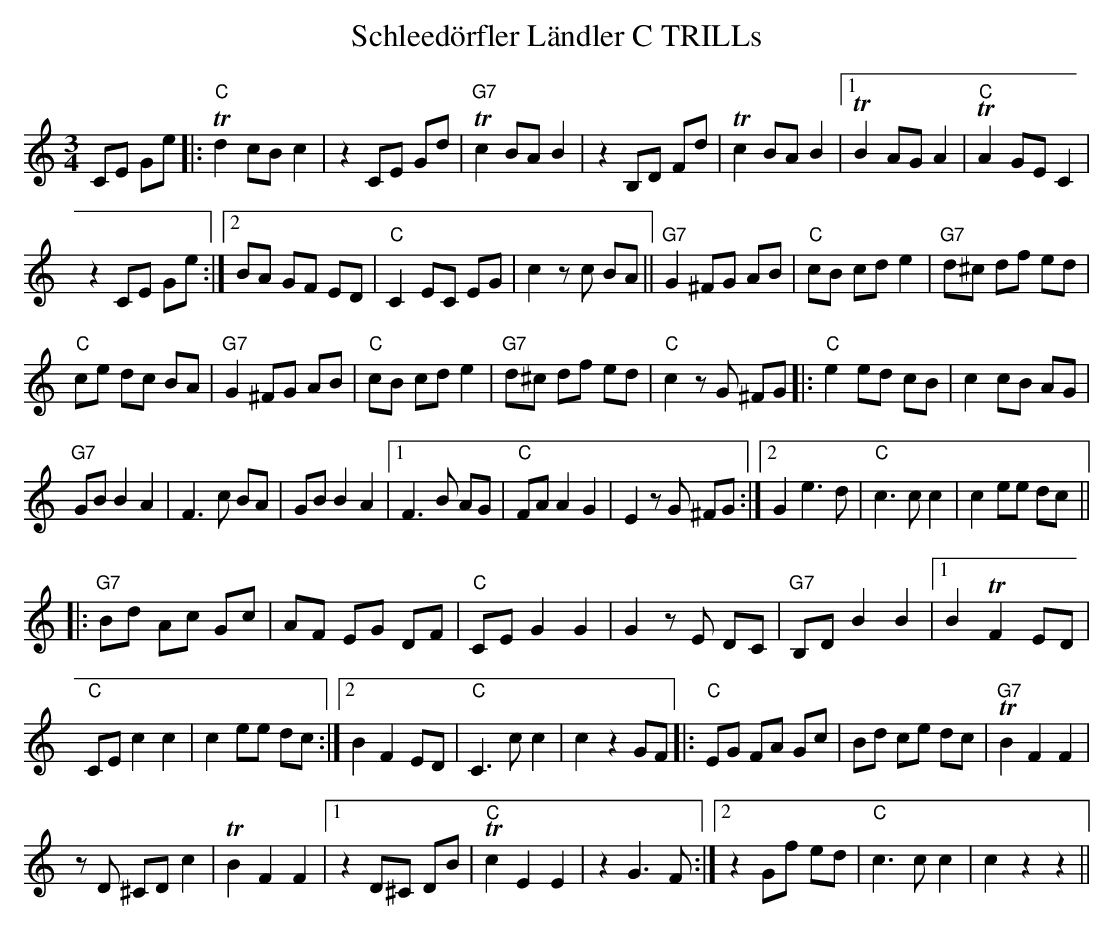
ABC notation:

X:1
T:Schleedörfler Ländler C TRILLs
M:3/4
L:1/8
K:Cmaj
CE Ge |: "C"Td2 cB c2 | z2 CE Gd | "G7"Tc2 BA B2 | z2 B,D Fd | Tc2 BA B2 |1 TB2 AG A2 | "C"TA2 GE C2 |
z2 CE Ge :|2 BA GF ED | "C"C2 EC EG | c2 zc BA || "G7"G2 ^FG AB | "C"cB cd e2 | "G7"d^c df ed |
"C"ce dc BA | "G7"G2 ^FG AB | "C"cB cd e2 | "G7"d^c df ed | "C"c2 zG ^FG |: "C"e2 ed cB | c2 cB AG |
"G7"GB B2 A2 | F3c BA | GB B2A2 |1 F3B AG | "C"FA A2G2 | E2 zG ^FG :|2 G2 e3d | "C"c3c c2 | c2 ee dc ||
|: "G7"Bd Ac Gc | AF EG DF | "C"CE G2G2 | G2 zE DC | "G7"B,D B2B2 |1 B2 TF2 ED |
"C"CE c2c2 | c2 ee dc :|2 B2F2 ED | "C"C3c c2 | c2 z2 GF |: "C"EG FA Gc | Bd ce dc | "G7"TB2F2F2 |
zD ^CD c2 | TB2F2F2 |1 z2 D^C DB | "C"Tc2E2E2 | z2 G3F :|2 z2 Gf ed | "C"c3c c2 | c2 z2z2 ||
